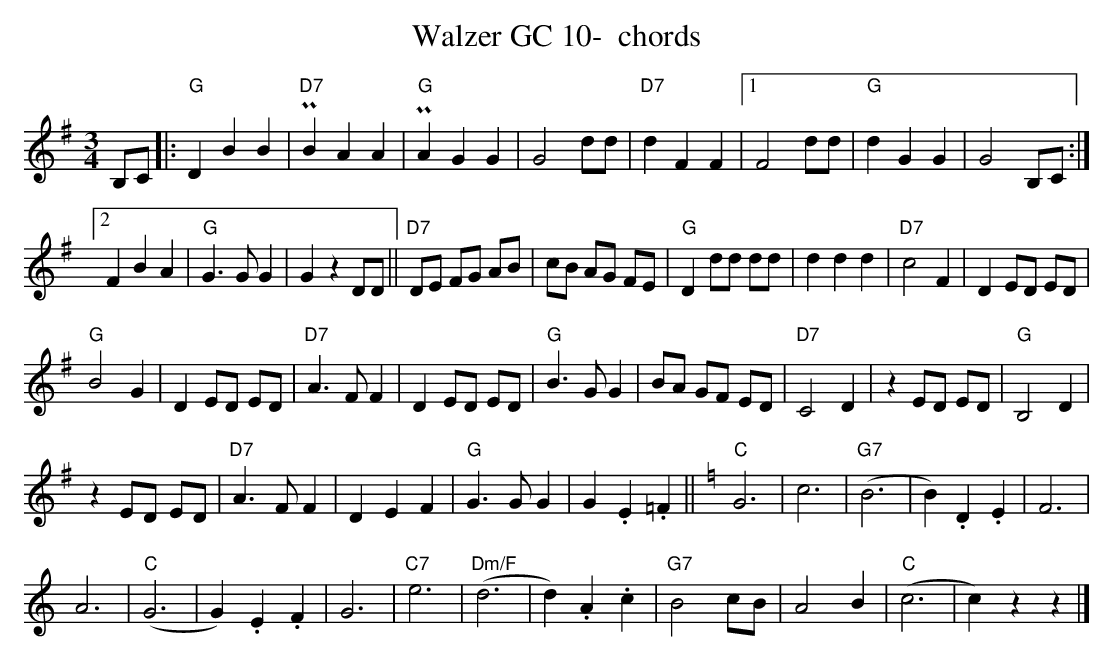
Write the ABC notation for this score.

X:1
T:Walzer GC 10-  chords
M:3/4
L:1/4
K:Gmaj%%MIDI gchordon
B,/2C/2 |: "G"DBB | "D7"PBAA | "G"PAGG | G2d/2d/2 | "D7"dFF |1 F2d/2d/2 | "G"dGG | G2B,/2C/2 :|2
FBA | "G"G>GG | GzD/2D/2 || [L:1/8] "D7"DE FG AB | cB AG FE | "G"D2 dd dd | d2d2d2 | "D7"c4F2 | D2 ED ED |
"G"B4G2 | D2ED ED | "D7"A3FF2 | D2 ED ED | "G"B3GG2 | BA GF ED | "D7"C4D2 | z2ED ED | "G"B,4D2 |
z2ED ED | "D7"A3FF2 | [L:1/4] DEF | "G"G>GG | G.E.=F || [K:Cmaj] "C"G3 | c3 | "G7"(B3 | B).D.E | F3 |
A3 | "C"(G3 | G).E.F | G3 | "C7"e3 | "Dm/F"(d3 | d) .A.c | "G7"B2 c/2B/2 | A2B | "C"(c3 | c)zz |]
